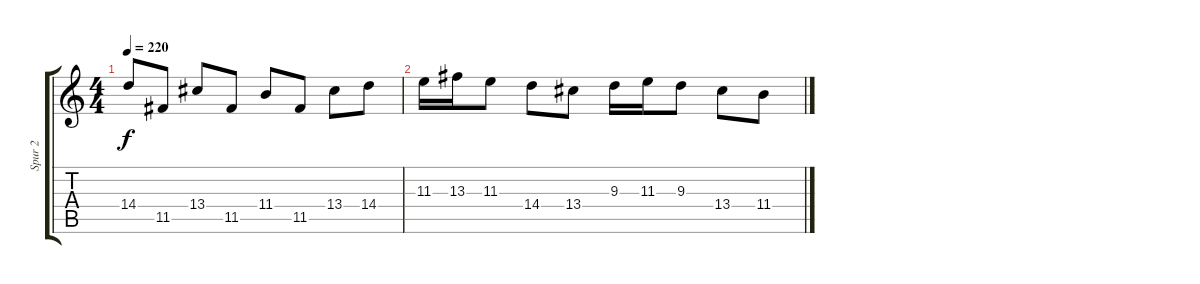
\track ("Spur 2" "Spur 2") {instrument distortionguitar}
\staff {score tabs}
\tuning (D4 A3 F3 C3 G2 D2) {hide}
\ts (4 4)
\tempo 220
\clef g2
\ks c
14.4.8{dy f} 11.5.8 13.4.8 11.5.8 11.4.8 11.5.8 13.4.8 14.4.8 |
11.3.16 13.3.16 11.3.8 14.4.8 13.4.8 9.3.16 11.3.16 9.3.8 13.4.8 11.4.8
